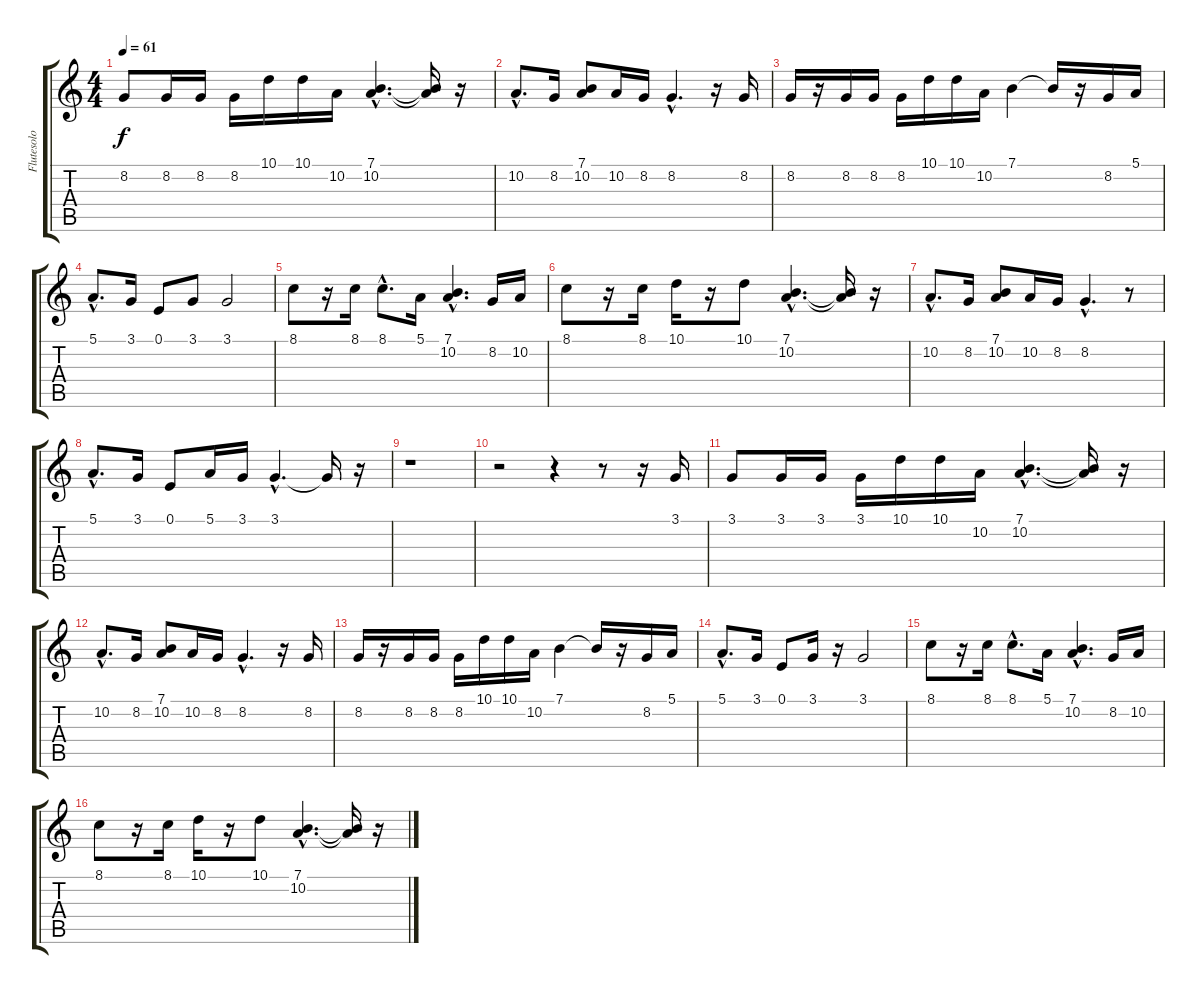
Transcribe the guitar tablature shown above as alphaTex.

\track ("Flutesolo" "Flutesolo") {instrument flute}
\staff {score tabs}
\tuning (E4 B3 G3 D3 A2 E2) {hide}
\ts (4 4)
\tempo 61
\clef g2
\ks c
8.2.8{dy f} 8.2.16 8.2.16 8.2.16 10.1.16 10.1.16 10.2.16 (7.1{hac} 10.2{hac}).4{d} (7.1{t} 10.2{t}).16 r.16 |
10.2{hac}.8{d} 8.2.16 (7.1 10.2).8 10.2.16 8.2.16 8.2{hac}.4{d} r.16 8.2.16 |
8.2.16 r.16 8.2.16 8.2.16 8.2.16 10.1.16 10.1.16 10.2.16 7.1.4 7.1{t}.16 r.16 8.2.16 5.1.16 |
5.1{hac}.8{d} 3.1.16 0.1.8 3.1.8 3.1.2 |
8.1.8 r.16 8.1.16 8.1{hac}.8{d} 5.1.16 (7.1{hac} 10.2{hac}).4{d} 8.2.16 10.2.16 |
8.1.8 r.16 8.1.16 10.1.16 r.16 10.1.8 (7.1{hac} 10.2{hac}).4{d} (7.1{t} 10.2{t}).16 r.16 |
10.2{hac}.8{d} 8.2.16 (7.1 10.2).8 10.2.16 8.2.16 8.2{hac}.4{d} r.8 |
5.1{hac}.8{d} 3.1.16 0.1.8 5.1.16 3.1.16 3.1{hac}.4{d} 3.1{t}.16 r.16 |
r.1 |
r.2 r.4 r.8 r.16 3.1.16 |
3.1.8 3.1.16 3.1.16 3.1.16 10.1.16 10.1.16 10.2.16 (7.1{hac} 10.2{hac}).4{d} (7.1{t} 10.2{t}).16 r.16 |
10.2{hac}.8{d} 8.2.16 (7.1 10.2).8 10.2.16 8.2.16 8.2{hac}.4{d} r.16 8.2.16 |
8.2.16 r.16 8.2.16 8.2.16 8.2.16 10.1.16 10.1.16 10.2.16 7.1.4 7.1{t}.16 r.16 8.2.16 5.1.16 |
5.1{hac}.8{d} 3.1.16 0.1.8 3.1.16 r.16 3.1.2 |
8.1.8 r.16 8.1.16 8.1{hac}.8{d} 5.1.16 (7.1{hac} 10.2{hac}).4{d} 8.2.16 10.2.16 |
8.1.8 r.16 8.1.16 10.1.16 r.16 10.1.8 (7.1{hac} 10.2{hac}).4{d} (7.1{t} 10.2{t}).16 r.16
